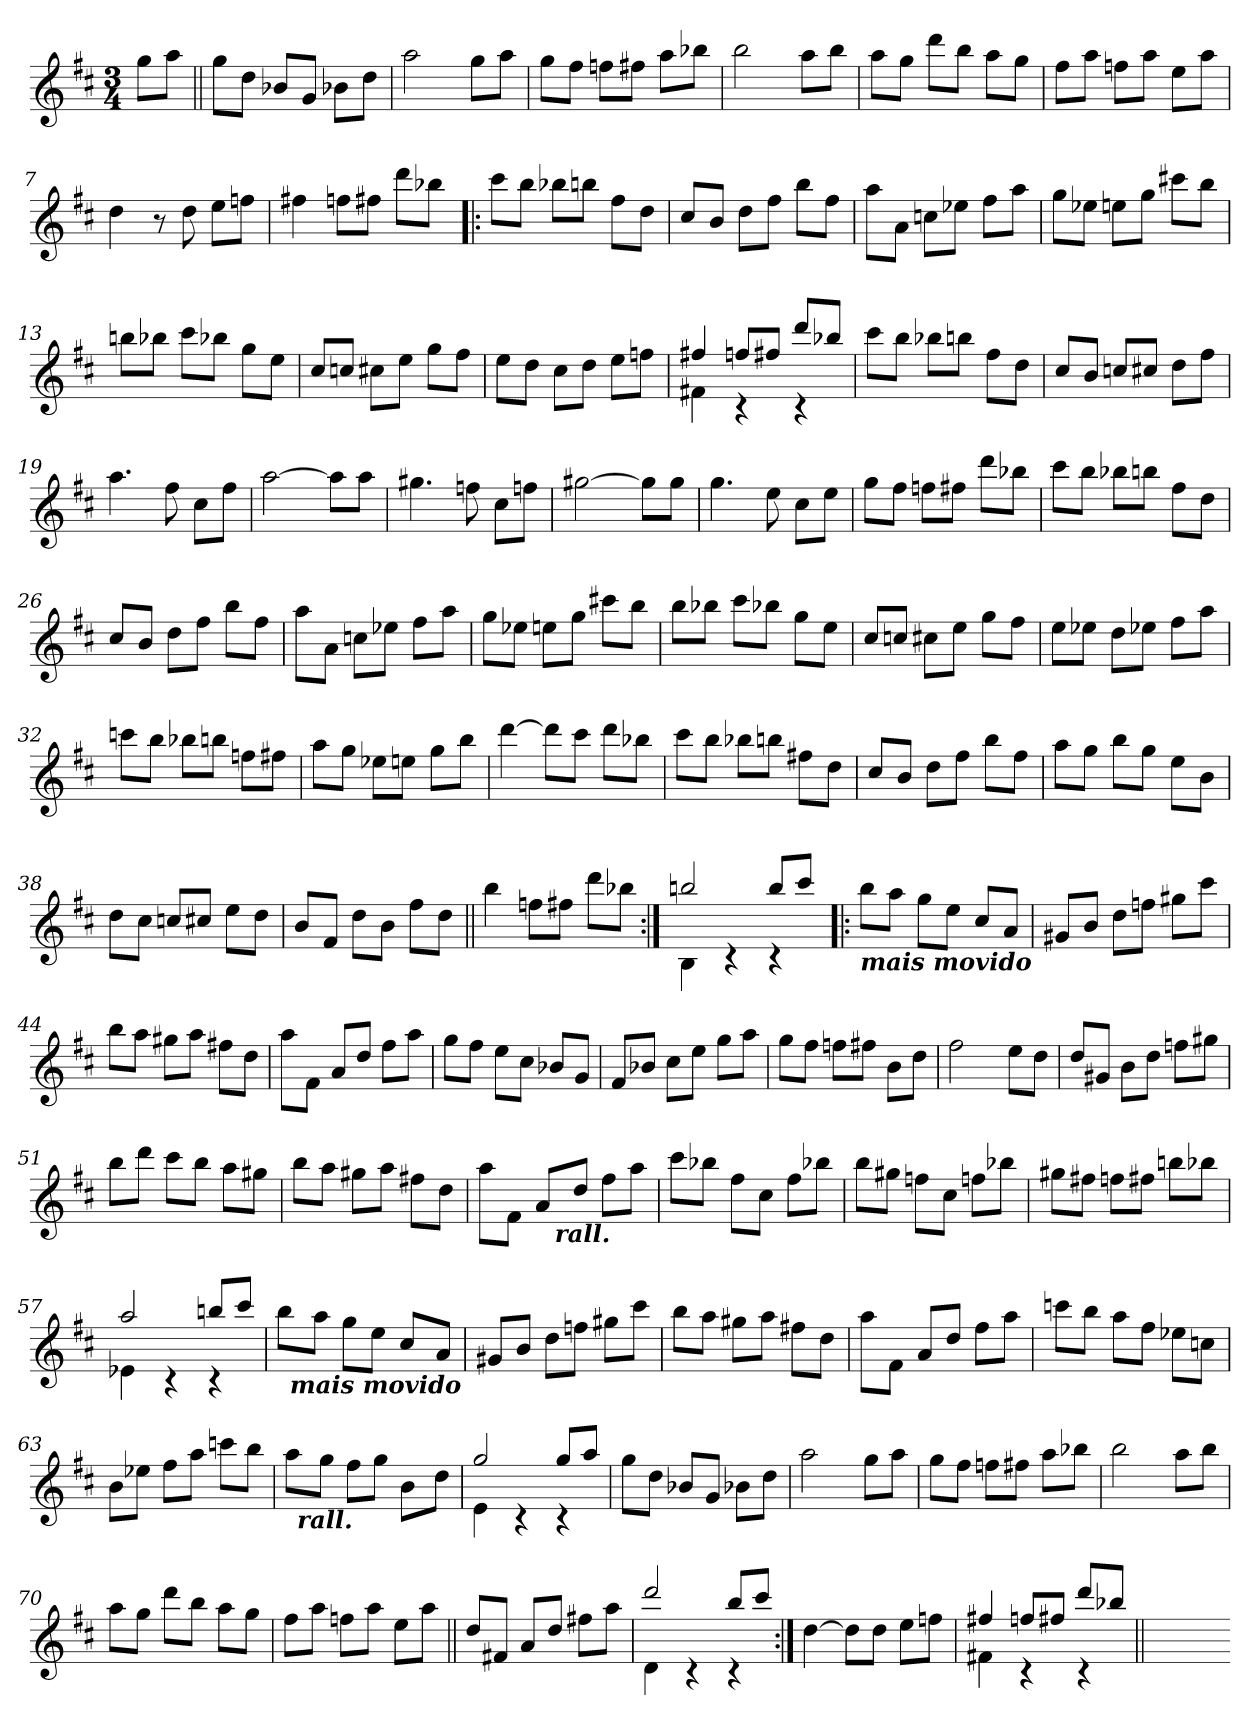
**kern
*part1
*staff1
*clefG2
*k[f#c#]
*D:
*M3/4
=
8gg\L
8aa\J
=1||
8gg\L
8dd\J
8b-X/L
8g/J
8b-X\L
8dd\J
=2
2aa\
8gg\L
8aa\J
=3
8gg\L
8ff#\J
8ffn\L
8ff#X\J
8aa\L
8bb-X\J
=4
2bb\
8aa\L
8bb\J
!!LO:LB:g=z
=5
8aa\L
8gg\J
8ddd\L
8bb\J
8aa\L
8gg\J
=6
8ff#\L
8aa\J
8ffn\L
8aa\J
8ee\L
8aa\J
=7
4dd\
8r
8dd\
8ee\L
8ffn\J
=8
4ff#X\
8ffn\L
8ff#X\J
8ddd\L
8bb-X\J
!!LO:LB:g=z
=9!|:
8ccc#\L
8bb\J
8bb-X\L
8bbn\J
8ff#\L
8dd\J
=10
8cc#/L
8b/J
8dd\L
8ff#\J
8bb\L
8ff#\J
=11
8aa\L
8a\J
8ccn\L
8ee-X\J
8ff#\L
8aa\J
=12
8gg\L
8ee-X\J
8een\L
8gg\J
8ccc#X\L
8bb\J
!!LO:LB:g=z
=13
8bbn\L
8bb-X\J
8ccc#\L
8bb-X\J
8gg\L
8ee\J
=14
8cc#/L
8ccn/J
8cc#X\L
8ee\J
8gg\L
8ff#\J
=15
8ee\L
8dd\J
8cc#\L
8dd\J
8ee\L
8ffn\J
=16
*^
4ff#X/	4f#X\
8ffn/L	4rc
8ff#X/J	.
8ddd/L	4rc
8bb-X/J	.
*v	*v
=17
8ccc#\L
8bb\J
8bb-X\L
8bbn\J
8ff#\L
8dd\J
!!LO:LB:g=z
=18
8cc#/L
8b/J
8ccn/L
8cc#X/J
8dd\L
8ff#\J
=19
4.aa\
8ff#\
8cc#\L
8ff#\J
=20
[2aa\
8aa\L]
8aa\J
=21
4.gg#X\
8ffn\
8cc#\L
8ffn\J
=22
[2gg#X\
8gg#\L]
8gg#\J
=23
4.gg\
8ee\
8cc#\L
8ee\J
!!LO:LB:g=z
=24
8gg\L
8ff#\J
8ffn\L
8ff#X\J
8ddd\L
8bb-X\J
=25
8ccc#\L
8bb\J
8bb-X\L
8bbn\J
8ff#\L
8dd\J
=26
8cc#/L
8b/J
8dd\L
8ff#\J
8bb\L
8ff#\J
=27
8aa\L
8a\J
8ccn\L
8ee-X\J
8ff#\L
8aa\J
!!LO:LB:g=z
=28
8gg\L
8ee-X\J
8een\L
8gg\J
8ccc#X\L
8bb\J
=29
8bb\L
8bb-X\J
8ccc#\L
8bb-X\J
8gg\L
8ee\J
=30
8cc#/L
8ccn/J
8cc#X\L
8ee\J
8gg\L
8ff#\J
=31
8ee\L
8ee-X\J
8dd\L
8ee-X\J
8ff#\L
8aa\J
!!LO:LB:g=z
=32
8cccn\L
8bb\J
8bb-X\L
8bbn\J
8ffn\L
8ff#X\J
=33
8aa\L
8gg\J
8ee-X\L
8een\J
8gg\L
8bb\J
=34
[4ddd\
8ddd\L]
8ccc#\J
8ddd\L
8bb-X\J
=35
8ccc#\L
8bb\J
8bb-X\L
8bbn\J
8ff#X\L
8dd\J
=36
8cc#/L
8b/J
8dd\L
8ff#\J
8bb\L
8ff#\J
!!LO:LB:g=z
=37
8aa\L
8gg\J
8bb\L
8gg\J
8ee\L
8b\J
=38
8dd\L
8cc#\J
8ccn/L
8cc#X/J
8ee\L
8dd\J
=39
8b/L
8f#/J
8dd\L
8b\J
8ff#\L
8dd\J
=40||
4bb\
8ffn\L
8ff#X\J
8ddd\L
8bb-X\J
=41:|!
*^
2bbn/	4B\
.	4rc
8bb/L	4rc
8ccc#/J	.
*v	*v
!!LO:LB:g=z
=42!|:
!LO:TX:b:Bi:t=mais movido
8bb\L
8aa\J
8gg\L
8ee\J
8cc#/L
8a/J
=43
8g#X/L
8b/J
8dd\L
8ffn\J
8gg#X\L
8ccc#\J
=44
8bb\L
8aa\J
8gg#X\L
8aa\J
8ff#X\L
8dd\J
=45
8aa\L
8f#\J
8a/L
8dd/J
8ff#\L
8aa\J
=46
8gg\L
8ff#\J
8ee\L
8cc#\J
8b-X/L
8g/J
!!LO:PB:g=z
=47
8f#/L
8b-X/J
8cc#\L
8ee\J
8gg\L
8aa\J
=48
8gg\L
8ff#\J
8ffn\L
8ff#X\J
8b\L
8dd\J
=49
2ff#\
8ee\L
8dd\J
=50
8dd/L
8g#X/J
8b\L
8dd\J
8ffn\L
8gg#X\J
=51
8bb\L
8ddd\J
8ccc#\L
8bb\J
8aa\L
8gg#X\J
!!LO:LB:g=z
=52
8bb\L
8aa\J
8gg#X\L
8aa\J
8ff#X\L
8dd\J
=53
*^
8aa\L	4ryy
8f#\J	.
8a/L	16ryy
!	!LO:TX:b:Bi:t=rall.
.	4..ryy
8dd/J	.
8ff#\L	.
8aa\J	.
*v	*v
=54
8ccc#\L
8bb-X\J
8ff#\L
8cc#\J
8ff#\L
8bb-X\J
=55
8bb\L
8gg#X\J
8ffn\L
8cc#\J
8ffn\L
8bb-X\J
=56
8gg#X\L
8ff#X\J
8ffn\L
8ff#X\J
8bbn\L
8bb-X\J
!!LO:LB:g=z
=57
*^
2aa/	4e-X\
.	4rc
8bbn/L	4rc
8ccc#/J	.
=58	=58
8bb\L	32ryy
!	!LO:TX:b:Bi:t=mais movido
.	2ryy
8aa\J	.
8gg\L	.
8ee\J	.
8cc#/L	.
.	8..ryy
8a/J	.
*v	*v
=59
8g#X/L
8b/J
8dd\L
8ffn\J
8gg#X\L
8ccc#\J
=60
8bb\L
8aa\J
8gg#X\L
8aa\J
8ff#X\L
8dd\J
=61
8aa\L
8f#\J
8a/L
8dd/J
8ff#\L
8aa\J
!!LO:LB:g=z
=62
8cccn\L
8bb\J
8aa\L
8ff#\J
8ee-X\L
8ccn\J
=63
8b\L
8ee-X\J
8ff#\L
8aa\J
8cccn\L
8bb\J
=64
*^
8aa\L	32ryy
!	!LO:TX:b:Bi:t=rall.
.	2ryy
8gg\J	.
8ff#\L	.
8gg\J	.
8b\L	.
.	8..ryy
8dd\J	.
=65	=65
2gg/	4e\
.	4rc
8gg/L	4rc
8aa/J	.
*v	*v
=66
8gg\L
8dd\J
8b-X/L
8g/J
8b-X\L
8dd\J
!!LO:LB:g=z
=67
2aa\
8gg\L
8aa\J
=68
8gg\L
8ff#\J
8ffn\L
8ff#X\J
8aa\L
8bb-X\J
=69
2bb\
8aa\L
8bb\J
=70
8aa\L
8gg\J
8ddd\L
8bb\J
8aa\L
8gg\J
=71
8ff#\L
8aa\J
8ffn\L
8aa\J
8ee\L
8aa\J
!!LO:LB:g=z
=72||
8dd/L
8f#X/J
8a/L
8dd/J
8ff#X\L
8aa\J
=73
*^
2ddd/	4d\
.	4rc
8bb/L	4rc
8ccc#/J	.
*v	*v
=74:|!
[4dd\
8dd\L]
8dd\J
8ee\L
8ffn\J
=75
*^
4ff#X/	4f#X\
8ffn/L	4rc
8ff#X/J	.
8ddd/L	4rc
8bb-X/J	.
*v	*v
=76||
2.ryy
=-
*-
